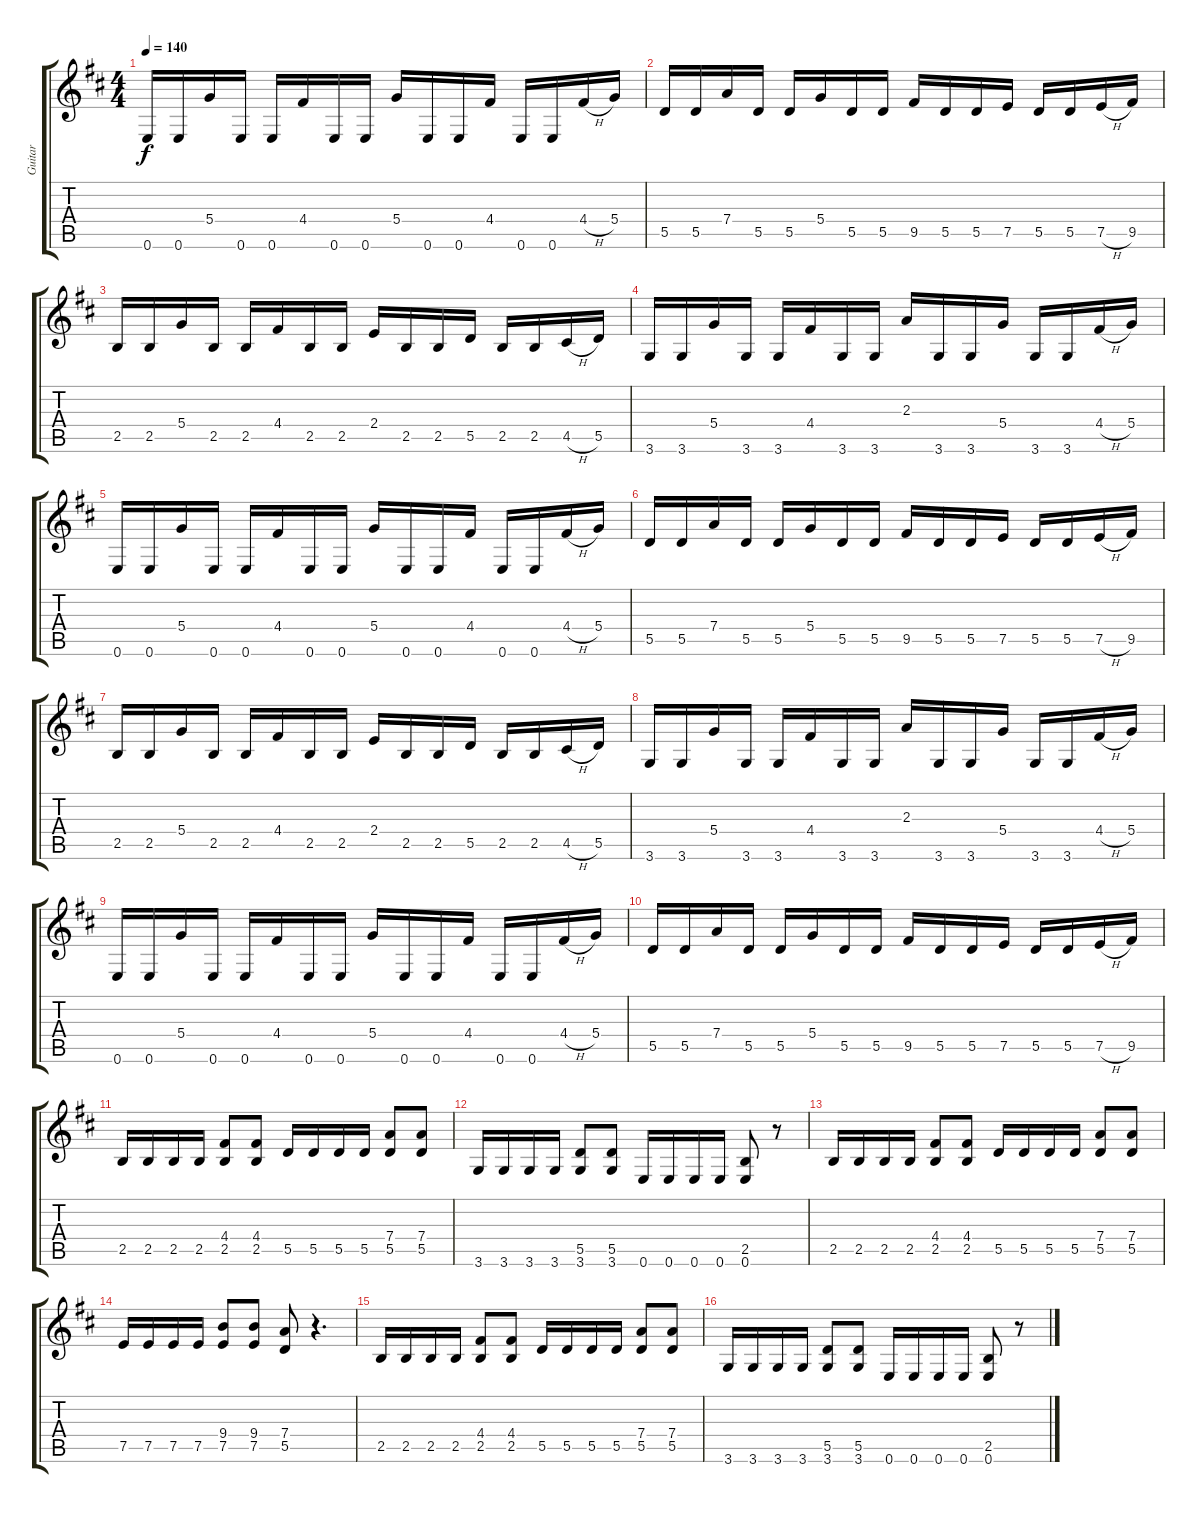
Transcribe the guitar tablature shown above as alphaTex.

\track ("Guitar" "Guitar") {instrument overdrivenguitar}
\staff {score tabs}
\tuning (E4 B3 G3 D3 A2 E2) {hide}
\ts (4 4)
\tempo 140
\clef g2
\ks bminor
0.6.16{dy f} 0.6.16 5.4.16 0.6.16 0.6.16 4.4.16 0.6.16 0.6.16 5.4.16 0.6.16 0.6.16 4.4.16 0.6.16 0.6.16 4.4{h}.16 5.4.16 |
5.5.16 5.5.16 7.4.16 5.5.16 5.5.16 5.4.16 5.5.16 5.5.16 9.5.16 5.5.16 5.5.16 7.5.16 5.5.16 5.5.16 7.5{h}.16 9.5.16 |
2.5.16 2.5.16 5.4.16 2.5.16 2.5.16 4.4.16 2.5.16 2.5.16 2.4.16 2.5.16 2.5.16 5.5.16 2.5.16 2.5.16 4.5{h}.16 5.5.16 |
3.6.16 3.6.16 5.4.16 3.6.16 3.6.16 4.4.16 3.6.16 3.6.16 2.3.16 3.6.16 3.6.16 5.4.16 3.6.16 3.6.16 4.4{h}.16 5.4.16 |
0.6.16 0.6.16 5.4.16 0.6.16 0.6.16 4.4.16 0.6.16 0.6.16 5.4.16 0.6.16 0.6.16 4.4.16 0.6.16 0.6.16 4.4{h}.16 5.4.16 |
5.5.16 5.5.16 7.4.16 5.5.16 5.5.16 5.4.16 5.5.16 5.5.16 9.5.16 5.5.16 5.5.16 7.5.16 5.5.16 5.5.16 7.5{h}.16 9.5.16 |
2.5.16 2.5.16 5.4.16 2.5.16 2.5.16 4.4.16 2.5.16 2.5.16 2.4.16 2.5.16 2.5.16 5.5.16 2.5.16 2.5.16 4.5{h}.16 5.5.16 |
3.6.16 3.6.16 5.4.16 3.6.16 3.6.16 4.4.16 3.6.16 3.6.16 2.3.16 3.6.16 3.6.16 5.4.16 3.6.16 3.6.16 4.4{h}.16 5.4.16 |
0.6.16 0.6.16 5.4.16 0.6.16 0.6.16 4.4.16 0.6.16 0.6.16 5.4.16 0.6.16 0.6.16 4.4.16 0.6.16 0.6.16 4.4{h}.16 5.4.16 |
5.5.16 5.5.16 7.4.16 5.5.16 5.5.16 5.4.16 5.5.16 5.5.16 9.5.16 5.5.16 5.5.16 7.5.16 5.5.16 5.5.16 7.5{h}.16 9.5.16 |
2.5.16 2.5.16 2.5.16 2.5.16 (4.4 2.5).8 (4.4 2.5).8 5.5.16 5.5.16 5.5.16 5.5.16 (7.4 5.5).8 (7.4 5.5).8 |
3.6.16 3.6.16 3.6.16 3.6.16 (5.5 3.6).8 (5.5 3.6).8 0.6.16 0.6.16 0.6.16 0.6.16 (2.5 0.6).8 r.8 |
2.5.16 2.5.16 2.5.16 2.5.16 (4.4 2.5).8 (4.4 2.5).8 5.5.16 5.5.16 5.5.16 5.5.16 (7.4 5.5).8 (7.4 5.5).8 |
7.5.16 7.5.16 7.5.16 7.5.16 (9.4 7.5).8 (9.4 7.5).8 (7.4 5.5).8 r.4{d} |
2.5.16 2.5.16 2.5.16 2.5.16 (4.4 2.5).8 (4.4 2.5).8 5.5.16 5.5.16 5.5.16 5.5.16 (7.4 5.5).8 (7.4 5.5).8 |
3.6.16 3.6.16 3.6.16 3.6.16 (5.5 3.6).8 (5.5 3.6).8 0.6.16 0.6.16 0.6.16 0.6.16 (2.5 0.6).8 r.8
